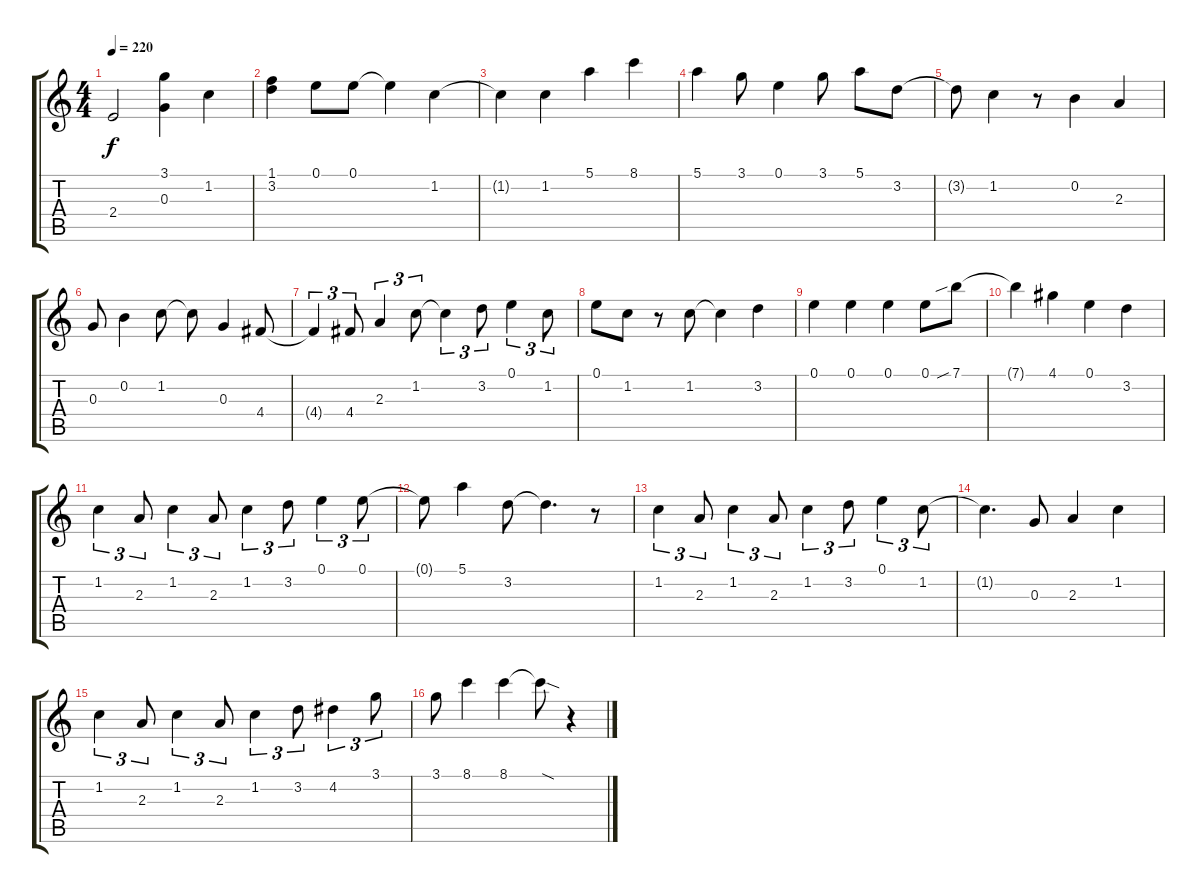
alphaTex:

\track "" {instrument acousticguitarsteel}
\staff {score tabs}
\tuning (E4 B3 G3 D3 A2 E2) {hide}
\ts (4 4)
\tempo 220
\clef g2
\ks c
2.4.2{dy f} (3.1 0.3).4 1.2.4 |
(1.1 3.2).4 0.1.8 0.1.8 0.1{t}.4 1.2.4 |
1.2{t}.4 1.2.4 5.1.4 8.1.4 |
5.1.4 3.1.8 0.1.4 3.1.8 5.1.8 3.2.8 |
3.2{t}.8 1.2.4 r.8 0.2.4 2.3.4 |
0.3.8 0.2.4 1.2.8 1.2{t}.8 0.3.4 4.4.8 |
4.4{t}.4{tu (3 2)} 4.4.8{tu (3 2)} 2.3.4{tu (3 2)} 1.2.8{tu (3 2)} 1.2{t}.4{tu (3 2)} 3.2.8{tu (3 2)} 0.1.4{tu (3 2)} 1.2.8{tu (3 2)} |
0.1.8 1.2.8 r.8 1.2.8 1.2{t}.4 3.2.4 |
0.1.4 0.1.4 0.1.4 0.1.8 7.1{sib}.8 |
7.1{t}.4 4.1.4 0.1.4 3.2.4 |
1.2.4{tu (3 2)} 2.3.8{tu (3 2)} 1.2.4{tu (3 2)} 2.3.8{tu (3 2)} 1.2.4{tu (3 2)} 3.2.8{tu (3 2)} 0.1.4{tu (3 2)} 0.1.8{tu (3 2)} |
0.1{t}.8 5.1.4 3.2.8 3.2{t}.4{d} r.8 |
1.2.4{tu (3 2)} 2.3.8{tu (3 2)} 1.2.4{tu (3 2)} 2.3.8{tu (3 2)} 1.2.4{tu (3 2)} 3.2.8{tu (3 2)} 0.1.4{tu (3 2)} 1.2.8{tu (3 2)} |
1.2{t}.4{d} 0.3.8 2.3.4 1.2.4 |
1.2.4{tu (3 2)} 2.3.8{tu (3 2)} 1.2.4{tu (3 2)} 2.3.8{tu (3 2)} 1.2.4{tu (3 2)} 3.2.8{tu (3 2)} 4.2.4{tu (3 2)} 3.1.8{tu (3 2)} |
3.1.8 8.1.4 8.1.4 8.1{sod t}.8 r.4
